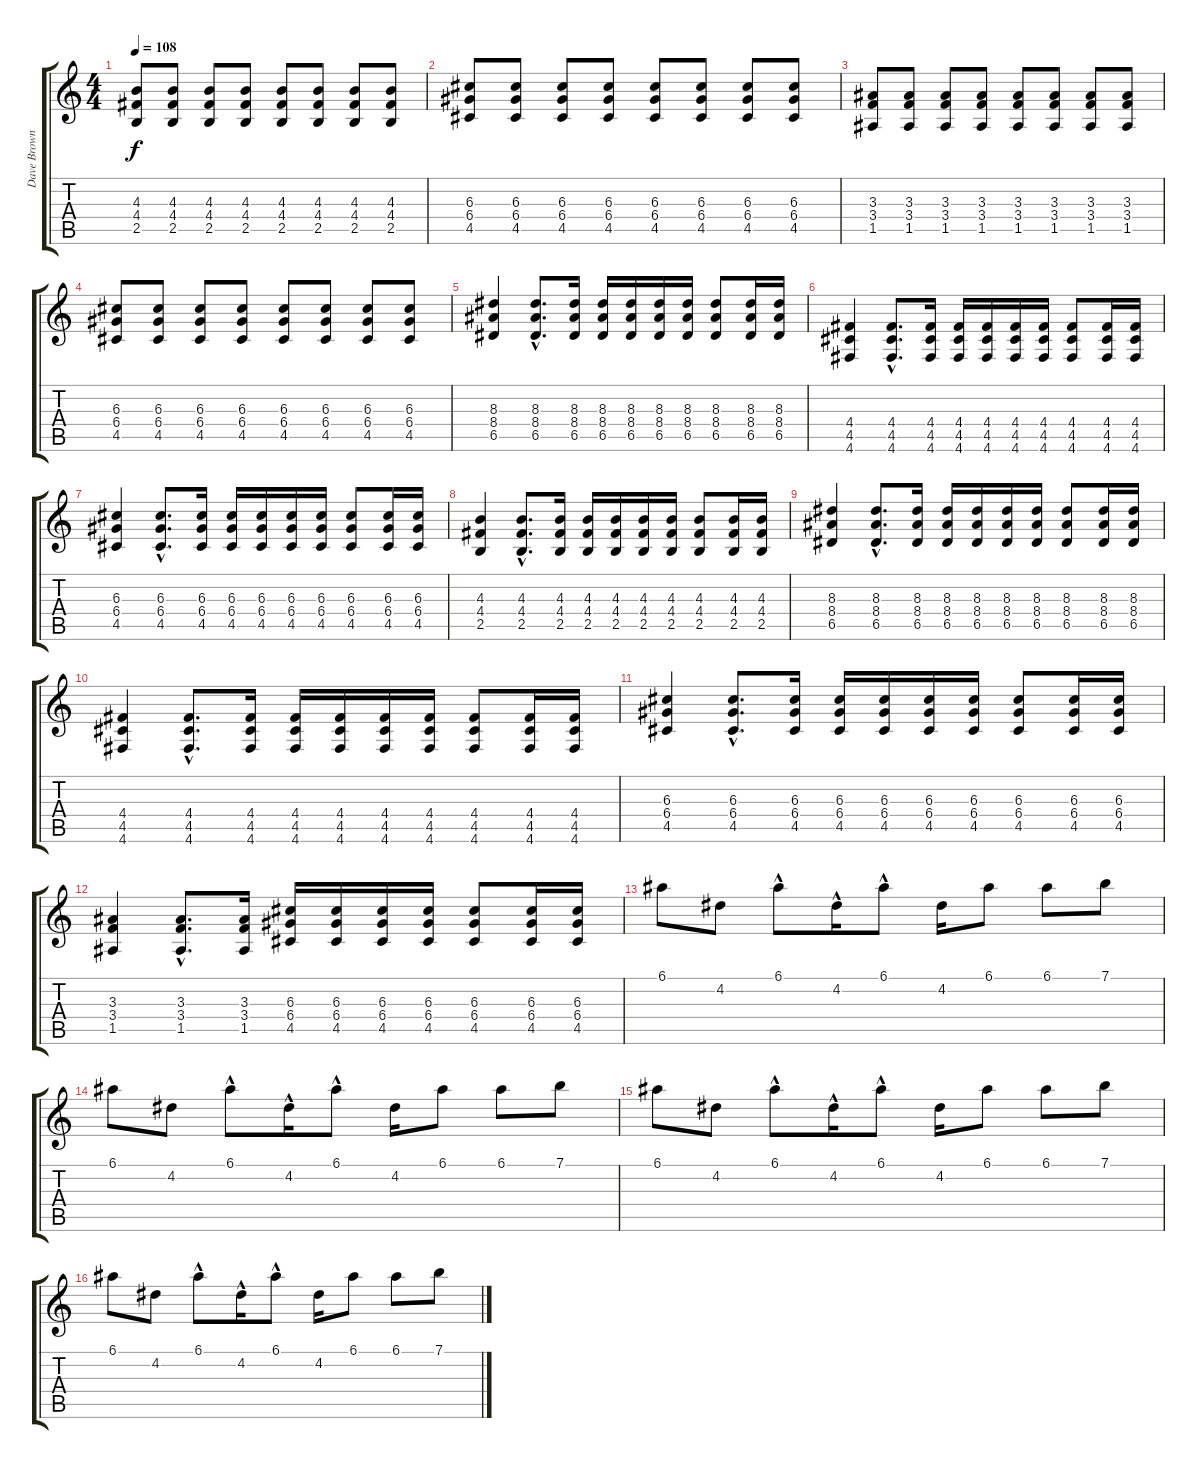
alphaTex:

\track ("Dave Brownsound" "Dave Brown") {instrument distortionguitar}
\staff {score tabs}
\tuning (E4 B3 G3 D3 A2 D2) {hide}
\ts (4 4)
\tempo 108
\clef g2
\ks c
(4.3 4.4 2.5).8{dy f} (4.3 4.4 2.5).8 (4.3 4.4 2.5).8 (4.3 4.4 2.5).8 (4.3 4.4 2.5).8 (4.3 4.4 2.5).8 (4.3 4.4 2.5).8 (4.3 4.4 2.5).8 |
(6.3 6.4 4.5).8 (6.3 6.4 4.5).8 (6.3 6.4 4.5).8 (6.3 6.4 4.5).8 (6.3 6.4 4.5).8 (6.3 6.4 4.5).8 (6.3 6.4 4.5).8 (6.3 6.4 4.5).8 |
(3.3 3.4 1.5).8 (3.3 3.4 1.5).8 (3.3 3.4 1.5).8 (3.3 3.4 1.5).8 (3.3 3.4 1.5).8 (3.3 3.4 1.5).8 (3.3 3.4 1.5).8 (3.3 3.4 1.5).8 |
(6.3 6.4 4.5).8 (6.3 6.4 4.5).8 (6.3 6.4 4.5).8 (6.3 6.4 4.5).8 (6.3 6.4 4.5).8 (6.3 6.4 4.5).8 (6.3 6.4 4.5).8 (6.3 6.4 4.5).8 |
(8.3 8.4 6.5).4 (8.3{hac} 8.4{hac} 6.5{hac}).8{d} (8.3 8.4 6.5).16 (8.3 8.4 6.5).16 (8.3 8.4 6.5).16 (8.3 8.4 6.5).16 (8.3 8.4 6.5).16 (8.3 8.4 6.5).8 (8.3 8.4 6.5).16 (8.3 8.4 6.5).16 |
(4.4 4.5 4.6).4 (4.4{hac} 4.5{hac} 4.6{hac}).8{d} (4.4 4.5 4.6).16 (4.4 4.5 4.6).16 (4.4 4.5 4.6).16 (4.4 4.5 4.6).16 (4.4 4.5 4.6).16 (4.4 4.5 4.6).8 (4.4 4.5 4.6).16 (4.4 4.5 4.6).16 |
(6.3 6.4 4.5).4 (6.3{hac} 6.4{hac} 4.5{hac}).8{d} (6.3 6.4 4.5).16 (6.3 6.4 4.5).16 (6.3 6.4 4.5).16 (6.3 6.4 4.5).16 (6.3 6.4 4.5).16 (6.3 6.4 4.5).8 (6.3 6.4 4.5).16 (6.3 6.4 4.5).16 |
(4.3 4.4 2.5).4 (4.3{hac} 4.4{hac} 2.5{hac}).8{d} (4.3 4.4 2.5).16 (4.3 4.4 2.5).16 (4.3 4.4 2.5).16 (4.3 4.4 2.5).16 (4.3 4.4 2.5).16 (4.3 4.4 2.5).8 (4.3 4.4 2.5).16 (4.3 4.4 2.5).16 |
(8.3 8.4 6.5).4 (8.3{hac} 8.4{hac} 6.5{hac}).8{d} (8.3 8.4 6.5).16 (8.3 8.4 6.5).16 (8.3 8.4 6.5).16 (8.3 8.4 6.5).16 (8.3 8.4 6.5).16 (8.3 8.4 6.5).8 (8.3 8.4 6.5).16 (8.3 8.4 6.5).16 |
(4.4 4.5 4.6).4 (4.4{hac} 4.5{hac} 4.6{hac}).8{d} (4.4 4.5 4.6).16 (4.4 4.5 4.6).16 (4.4 4.5 4.6).16 (4.4 4.5 4.6).16 (4.4 4.5 4.6).16 (4.4 4.5 4.6).8 (4.4 4.5 4.6).16 (4.4 4.5 4.6).16 |
(6.3 6.4 4.5).4 (6.3{hac} 6.4{hac} 4.5{hac}).8{d} (6.3 6.4 4.5).16 (6.3 6.4 4.5).16 (6.3 6.4 4.5).16 (6.3 6.4 4.5).16 (6.3 6.4 4.5).16 (6.3 6.4 4.5).8 (6.3 6.4 4.5).16 (6.3 6.4 4.5).16 |
(3.3 3.4 1.5).4 (3.3{hac} 3.4{hac} 1.5{hac}).8{d} (3.3 3.4 1.5).16 (6.3 6.4 4.5).16 (6.3 6.4 4.5).16 (6.3 6.4 4.5).16 (6.3 6.4 4.5).16 (6.3 6.4 4.5).8 (6.3 6.4 4.5).16 (6.3 6.4 4.5).16 |
6.1.8 4.2.8 6.1{hac}.8 4.2{hac}.16 6.1{hac}.8 4.2.16 6.1.8 6.1.8 7.1.8 |
6.1.8 4.2.8 6.1{hac}.8 4.2{hac}.16 6.1{hac}.8 4.2.16 6.1.8 6.1.8 7.1.8 |
6.1.8 4.2.8 6.1{hac}.8 4.2{hac}.16 6.1{hac}.8 4.2.16 6.1.8 6.1.8 7.1.8 |
6.1.8 4.2.8 6.1{hac}.8 4.2{hac}.16 6.1{hac}.8 4.2.16 6.1.8 6.1.8 7.1.8
